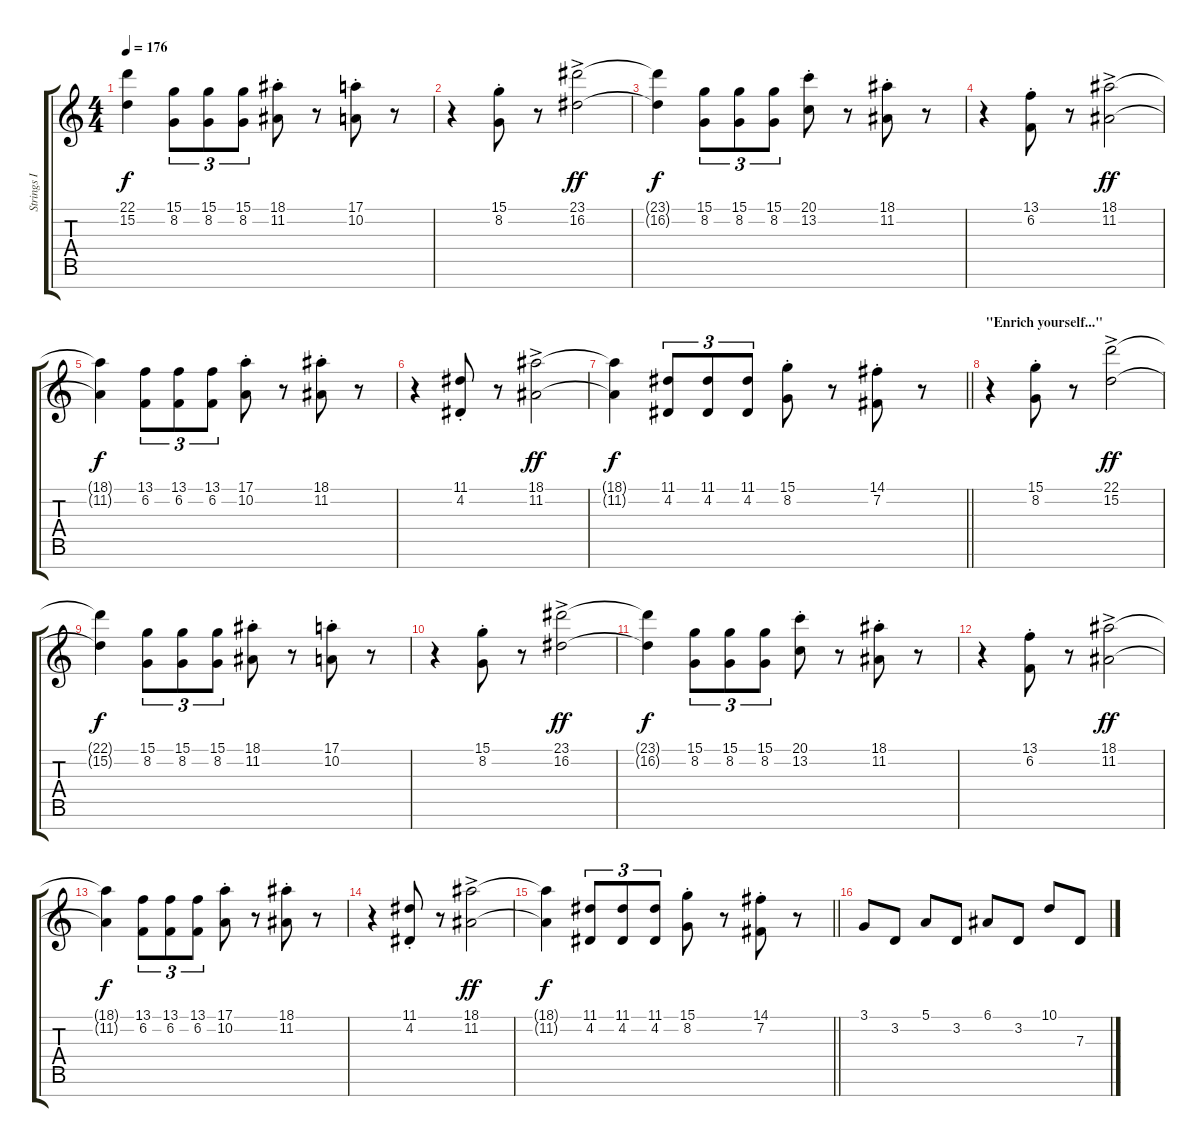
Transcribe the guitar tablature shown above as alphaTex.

\track ("Strings I" "Strings I") {instrument stringensemble1}
\staff {score tabs}
\tuning (E4 B3 G3 D3 A2 E2 B1) {hide}
\ts (4 4)
\tempo 176
\clef g2
\ks c
(22.1{t} 15.2{t}).4{dy f} (15.1 8.2).8{tu (3 2)} (15.1 8.2).8{tu (3 2)} (15.1 8.2).8{tu (3 2)} (18.1{st} 11.2{st}).8 r.8 (17.1{st} 10.2{st}).8 r.8 |
r.4 (15.1{st} 8.2{st}).8 r.8 (23.1{ac} 16.2{ac}).2{dy ff} |
(23.1{t} 16.2{t}).4{dy f} (15.1 8.2).8{tu (3 2)} (15.1 8.2).8{tu (3 2)} (15.1 8.2).8{tu (3 2)} (20.1{st} 13.2{st}).8 r.8 (18.1{st} 11.2{st}).8 r.8 |
r.4 (13.1{st} 6.2{st}).8 r.8 (18.1{ac} 11.2{ac}).2{dy ff} |
(18.1{t} 11.2{t}).4{dy f} (13.1 6.2).8{tu (3 2)} (13.1 6.2).8{tu (3 2)} (13.1 6.2).8{tu (3 2)} (17.1{st} 10.2{st}).8 r.8 (18.1{st} 11.2{st}).8 r.8 |
r.4 (11.1{st} 4.2{st}).8 r.8 (18.1{ac} 11.2{ac}).2{dy ff} |
\barLineRight lightlight
(18.1{t} 11.2{t}).4{dy f} (11.1 4.2).8{tu (3 2)} (11.1 4.2).8{tu (3 2)} (11.1 4.2).8{tu (3 2)} (15.1{st} 8.2{st}).8 r.8 (14.1{st} 7.2{st}).8 r.8 |
\section ("" "\"Enrich yourself...\"")
r.4 (15.1{st} 8.2{st}).8 r.8 (22.1{ac} 15.2{ac}).2{dy ff} |
(22.1{t} 15.2{t}).4{dy f} (15.1 8.2).8{tu (3 2)} (15.1 8.2).8{tu (3 2)} (15.1 8.2).8{tu (3 2)} (18.1{st} 11.2{st}).8 r.8 (17.1{st} 10.2{st}).8 r.8 |
r.4 (15.1{st} 8.2{st}).8 r.8 (23.1{ac} 16.2{ac}).2{dy ff} |
(23.1{t} 16.2{t}).4{dy f} (15.1 8.2).8{tu (3 2)} (15.1 8.2).8{tu (3 2)} (15.1 8.2).8{tu (3 2)} (20.1{st} 13.2{st}).8 r.8 (18.1{st} 11.2{st}).8 r.8 |
r.4 (13.1{st} 6.2{st}).8 r.8 (18.1{ac} 11.2{ac}).2{dy ff} |
(18.1{t} 11.2{t}).4{dy f} (13.1 6.2).8{tu (3 2)} (13.1 6.2).8{tu (3 2)} (13.1 6.2).8{tu (3 2)} (17.1{st} 10.2{st}).8 r.8 (18.1{st} 11.2{st}).8 r.8 |
r.4 (11.1{st} 4.2{st}).8 r.8 (18.1{ac} 11.2{ac}).2{dy ff} |
\barLineRight lightlight
(18.1{t} 11.2{t}).4{dy f} (11.1 4.2).8{tu (3 2)} (11.1 4.2).8{tu (3 2)} (11.1 4.2).8{tu (3 2)} (15.1{st} 8.2{st}).8 r.8 (14.1{st} 7.2{st}).8 r.8 |
\section ("" "")
3.1.8{volume 14} 3.2.8 5.1.8 3.2.8 6.1.8 3.2.8 10.1.8 7.3.8
